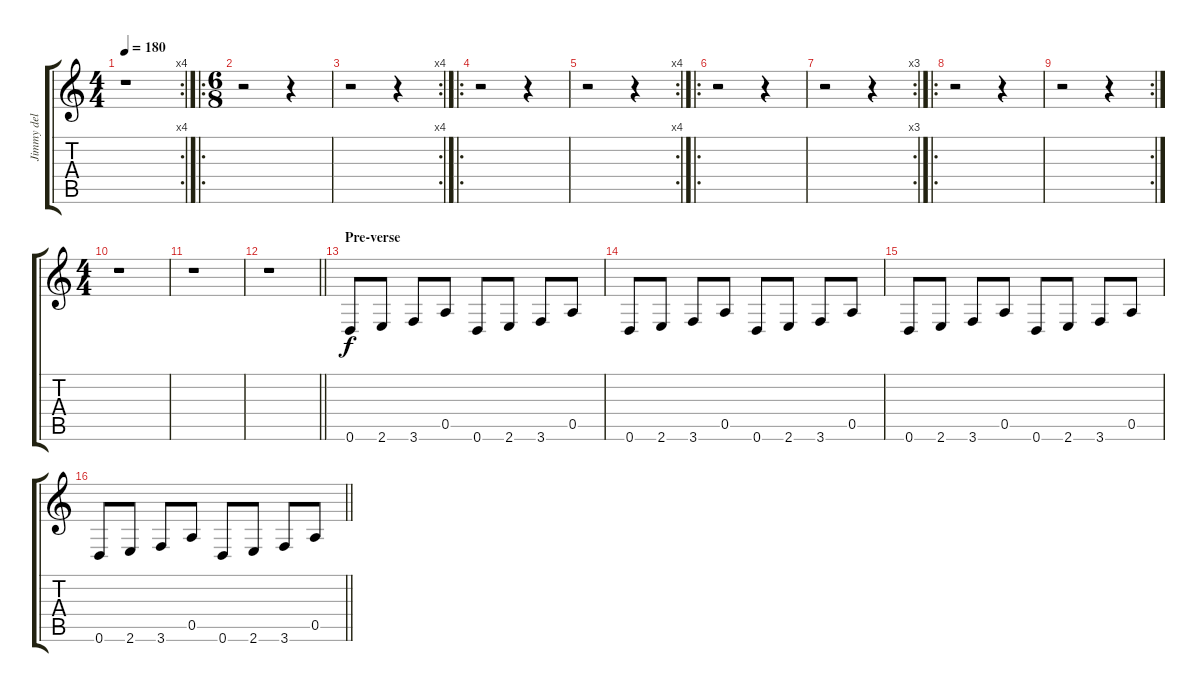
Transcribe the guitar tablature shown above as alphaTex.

\track ("Jimmy del Rivo / Guitar 2" "Jimmy del ") {instrument distortionguitar}
\staff {score tabs}
\tuning (D4 A3 Gb3 D3 A2 D2) {hide}
\rc 4
\ts (4 4)
\tempo 180
\clef g2
\ks c
r.1{dy f} |
\ro
\ts (6 8)
r.2 r.4 |
\rc 4
r.2 r.4 |
\ro
r.2 r.4 |
\rc 4
r.2 r.4 |
\ro
r.2 r.4 |
\rc 3
r.2 r.4 |
\ro
r.2 r.4 |
\rc 2
r.2 r.4 |
\ts (4 4)
r.1 |
r.1 |
\barLineRight lightlight
r.1 |
\section ("" "Pre-verse")
0.6.8{volume 13 instrument distortionguitar} 2.6.8 3.6.8 0.5.8 0.6.8 2.6.8 3.6.8 0.5.8 |
0.6.8 2.6.8 3.6.8 0.5.8 0.6.8 2.6.8 3.6.8 0.5.8 |
0.6.8 2.6.8 3.6.8 0.5.8 0.6.8 2.6.8 3.6.8 0.5.8 |
\barLineRight lightlight
0.6.8 2.6.8 3.6.8 0.5.8 0.6.8 2.6.8 3.6.8 0.5.8
